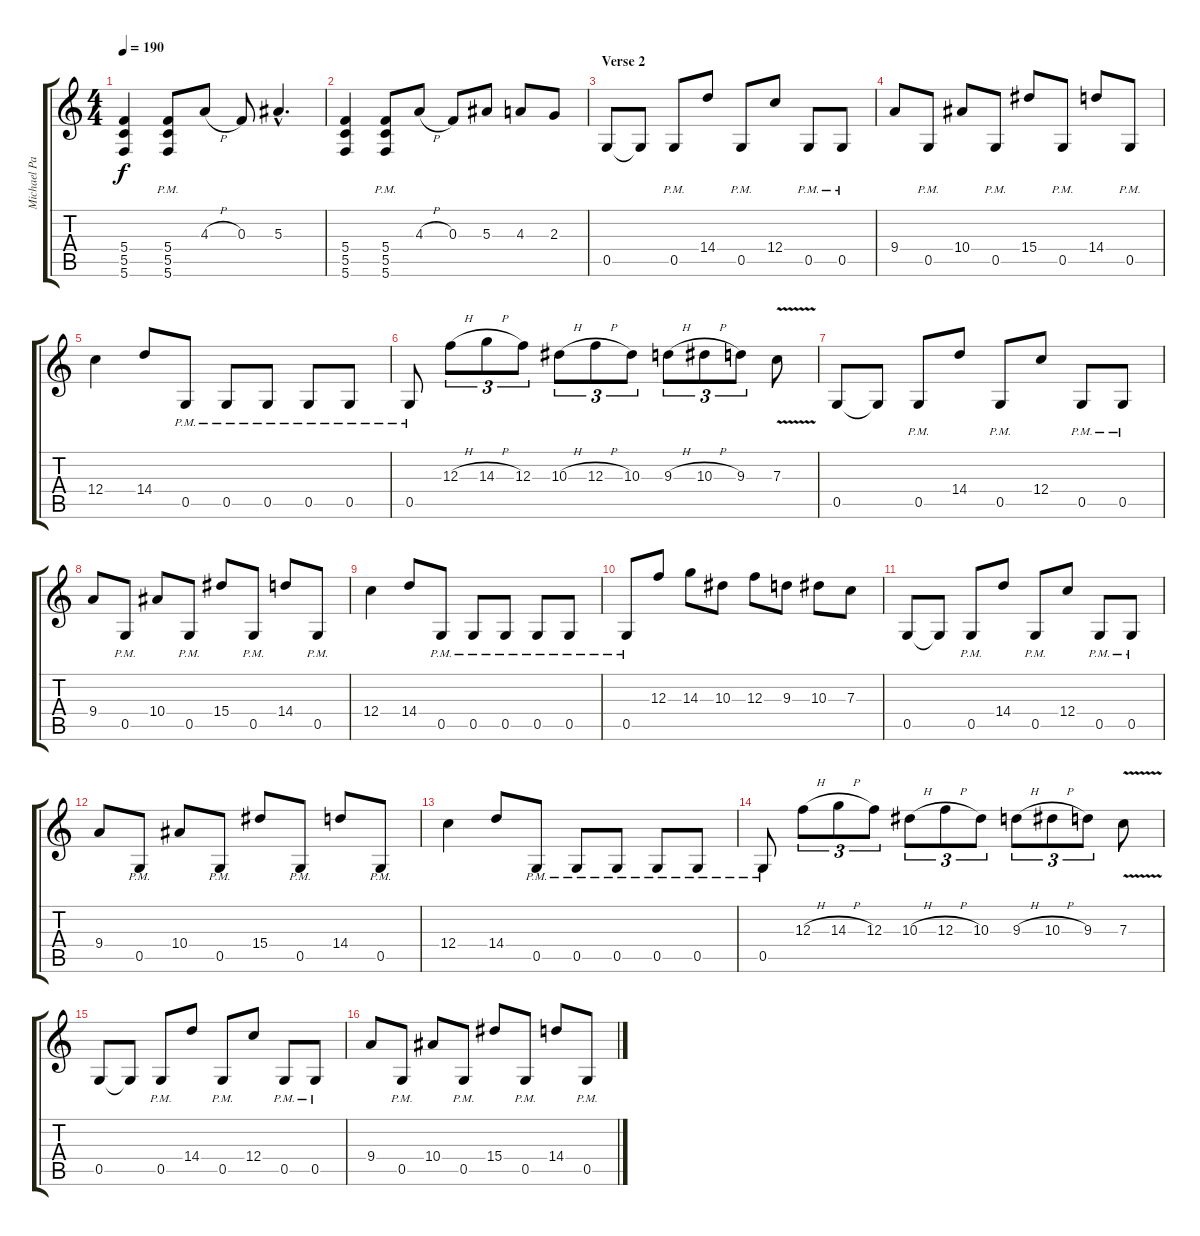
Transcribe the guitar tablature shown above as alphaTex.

\track ("Michael Padget" "Michael Pa") {instrument distortionguitar}
\staff {score tabs}
\tuning (D4 A3 F3 C3 G2 C2) {hide}
\ts (4 4)
\tempo 190
\clef g2
\ks c
(5.4 5.5 5.6).4{dy f} (5.4{pm} 5.5{pm} 5.6{pm}).8 4.3{h}.8 0.3.8 5.3{hac}.4{d} |
(5.4 5.5 5.6).4 (5.4{pm} 5.5{pm} 5.6{pm}).8 4.3{h}.8 0.3.8 5.3.8 4.3.8 2.3.8 |
\section ("" "Verse 2")
0.5.8 0.5{t}.8 0.5{pm}.8 14.4.8 0.5{pm}.8 12.4.8 0.5{pm}.8 0.5{pm}.8 |
9.4.8 0.5{pm}.8 10.4.8 0.5{pm}.8 15.4.8 0.5{pm}.8 14.4.8 0.5{pm}.8 |
12.4.4 14.4.8 0.5{pm}.8 0.5{pm}.8 0.5{pm}.8 0.5{pm}.8 0.5{pm}.8 |
0.5{pm}.8 12.3{h}.8{tu (3 2)} 14.3{h}.8{tu (3 2)} 12.3.8{tu (3 2)} 10.3{h}.8{tu (3 2)} 12.3{h}.8{tu (3 2)} 10.3.8{tu (3 2)} 9.3{h}.8{tu (3 2)} 10.3{h}.8{tu (3 2)} 9.3.8{tu (3 2)} 7.3{v}.8 |
0.5.8 0.5{t}.8 0.5{pm}.8 14.4.8 0.5{pm}.8 12.4.8 0.5{pm}.8 0.5{pm}.8 |
9.4.8 0.5{pm}.8 10.4.8 0.5{pm}.8 15.4.8 0.5{pm}.8 14.4.8 0.5{pm}.8 |
12.4.4 14.4.8 0.5{pm}.8 0.5{pm}.8 0.5{pm}.8 0.5{pm}.8 0.5{pm}.8 |
0.5{pm}.8 12.3.8 14.3.8 10.3.8 12.3.8 9.3.8 10.3.8 7.3.8 |
0.5.8 0.5{t}.8 0.5{pm}.8 14.4.8 0.5{pm}.8 12.4.8 0.5{pm}.8 0.5{pm}.8 |
9.4.8 0.5{pm}.8 10.4.8 0.5{pm}.8 15.4.8 0.5{pm}.8 14.4.8 0.5{pm}.8 |
12.4.4 14.4.8 0.5{pm}.8 0.5{pm}.8 0.5{pm}.8 0.5{pm}.8 0.5{pm}.8 |
0.5{pm}.8 12.3{h}.8{tu (3 2)} 14.3{h}.8{tu (3 2)} 12.3.8{tu (3 2)} 10.3{h}.8{tu (3 2)} 12.3{h}.8{tu (3 2)} 10.3.8{tu (3 2)} 9.3{h}.8{tu (3 2)} 10.3{h}.8{tu (3 2)} 9.3.8{tu (3 2)} 7.3{v}.8 |
0.5.8 0.5{t}.8 0.5{pm}.8 14.4.8 0.5{pm}.8 12.4.8 0.5{pm}.8 0.5{pm}.8 |
9.4.8 0.5{pm}.8 10.4.8 0.5{pm}.8 15.4.8 0.5{pm}.8 14.4.8 0.5{pm}.8
